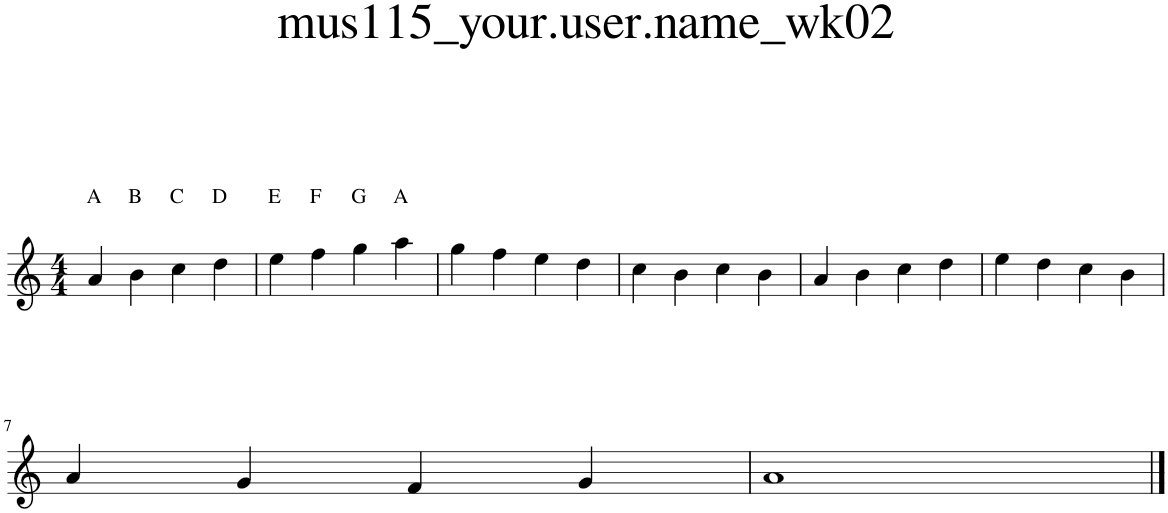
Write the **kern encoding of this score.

**kern
*part1
*staff1
*I"Piano
*I'Pno.
*clefG2
*k[]
*M4/4
=1
!LO:TX:a:t=A
4a/
!LO:TX:a:t=B
4b\
!LO:TX:a:t=C
4cc\
!LO:TX:a:t=D
4dd\
=2
!LO:TX:a:t=E
4ee\
!LO:TX:a:t=F
4ff\
!LO:TX:a:t=G
4gg\
!LO:TX:a:t=A
4aa\
=3
4gg\
4ff\
4ee\
4dd\
=4
4cc\
4b\
4cc\
4b\
=5
4a/
4b\
4cc\
4dd\
=6
4ee\
4dd\
4cc\
4b\
!!LO:LB:g=z
=7
4a/
4g/
4f/
4g/
=8
1a
==
*-
